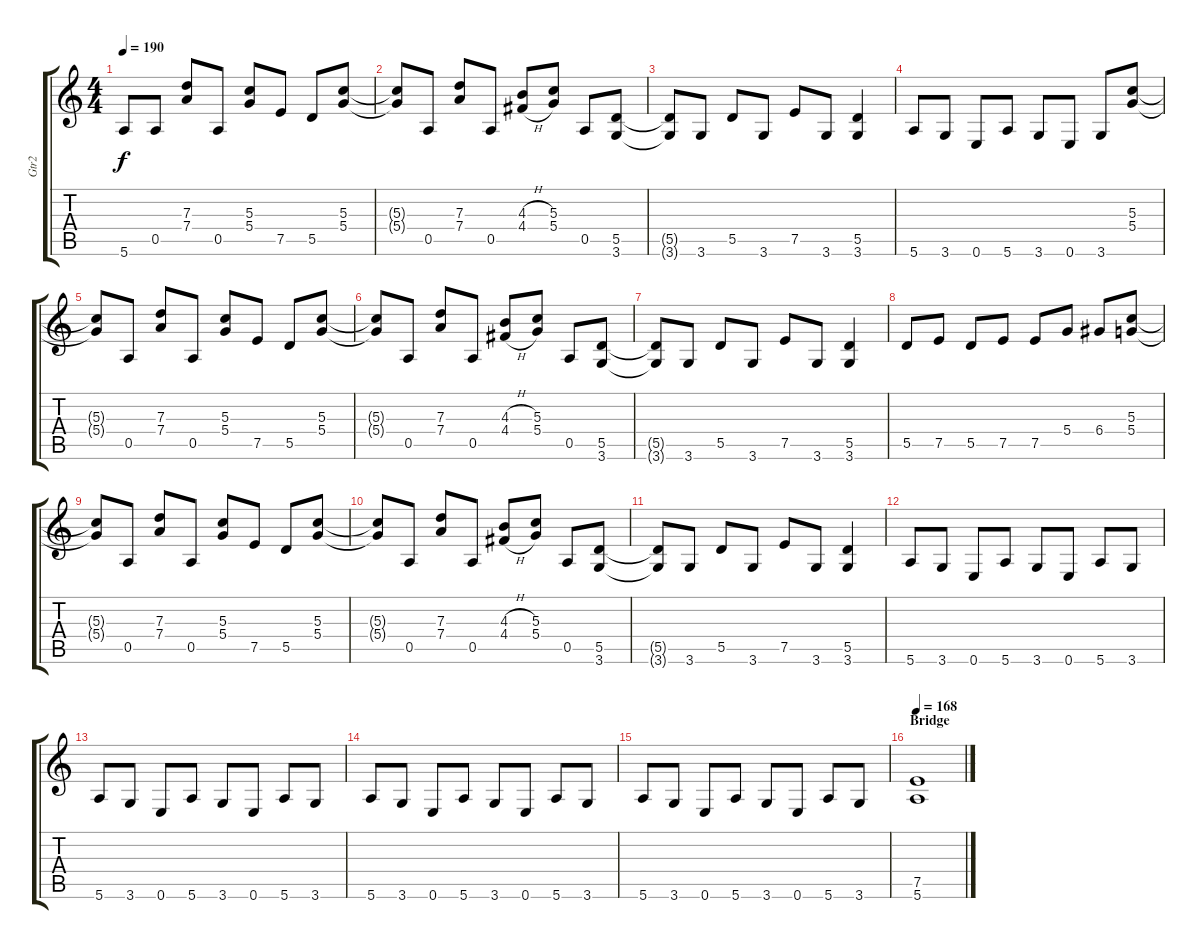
\track ("Gtr2" "Gtr2") {instrument overdrivenguitar}
\staff {score tabs}
\tuning (E4 B3 G3 D3 A2 E2) {hide}
\ts (4 4)
\tempo 190
\clef g2
\ks c
5.6{t}.8{dy f} 0.5.8 (7.3 7.4).8 0.5.8 (5.3 5.4).8 7.5.8 5.5.8 (5.3 5.4).8 |
(5.3{t} 5.4{t}).8 0.5.8 (7.3 7.4).8 0.5.8 (4.3{h} 4.4{h}).8 (5.3 5.4).8 0.5.8 (5.5 3.6).8 |
(5.5{t} 3.6{t}).8 3.6.8 5.5.8 3.6.8 7.5.8 3.6.8 (5.5 3.6).4 |
5.6.8 3.6.8 0.6.8 5.6.8 3.6.8 0.6.8 3.6.8 (5.3 5.4).8 |
(5.3{t} 5.4{t}).8 0.5.8 (7.3 7.4).8 0.5.8 (5.3 5.4).8 7.5.8 5.5.8 (5.3 5.4).8 |
(5.3{t} 5.4{t}).8 0.5.8 (7.3 7.4).8 0.5.8 (4.3{h} 4.4{h}).8 (5.3 5.4).8 0.5.8 (5.5 3.6).8 |
(5.5{t} 3.6{t}).8 3.6.8 5.5.8 3.6.8 7.5.8 3.6.8 (5.5 3.6).4 |
5.5.8 7.5.8 5.5.8 7.5.8 7.5.8 5.4.8 6.4.8 (5.3 5.4).8 |
(5.3{t} 5.4{t}).8 0.5.8 (7.3 7.4).8 0.5.8 (5.3 5.4).8 7.5.8 5.5.8 (5.3 5.4).8 |
(5.3{t} 5.4{t}).8 0.5.8 (7.3 7.4).8 0.5.8 (4.3{h} 4.4{h}).8 (5.3 5.4).8 0.5.8 (5.5 3.6).8 |
(5.5{t} 3.6{t}).8 3.6.8 5.5.8 3.6.8 7.5.8 3.6.8 (5.5 3.6).4 |
5.6.8 3.6.8 0.6.8 5.6.8 3.6.8 0.6.8 5.6.8 3.6.8 |
5.6.8 3.6.8 0.6.8 5.6.8 3.6.8 0.6.8 5.6.8 3.6.8 |
5.6.8 3.6.8 0.6.8 5.6.8 3.6.8 0.6.8 5.6.8 3.6.8 |
5.6.8 3.6.8 0.6.8 5.6.8 3.6.8 0.6.8 5.6.8 3.6.8 |
\section ("" "Bridge")
\tempo 168
(7.5 5.6).1
